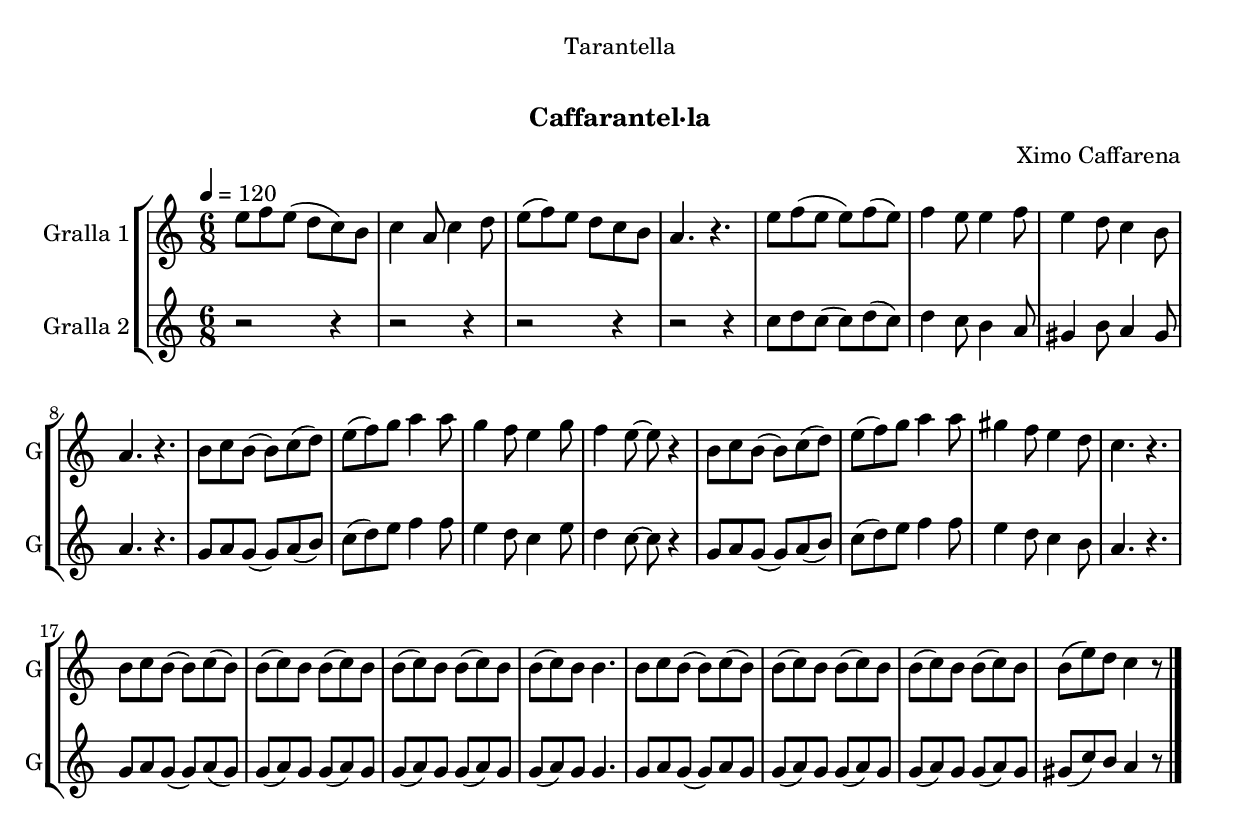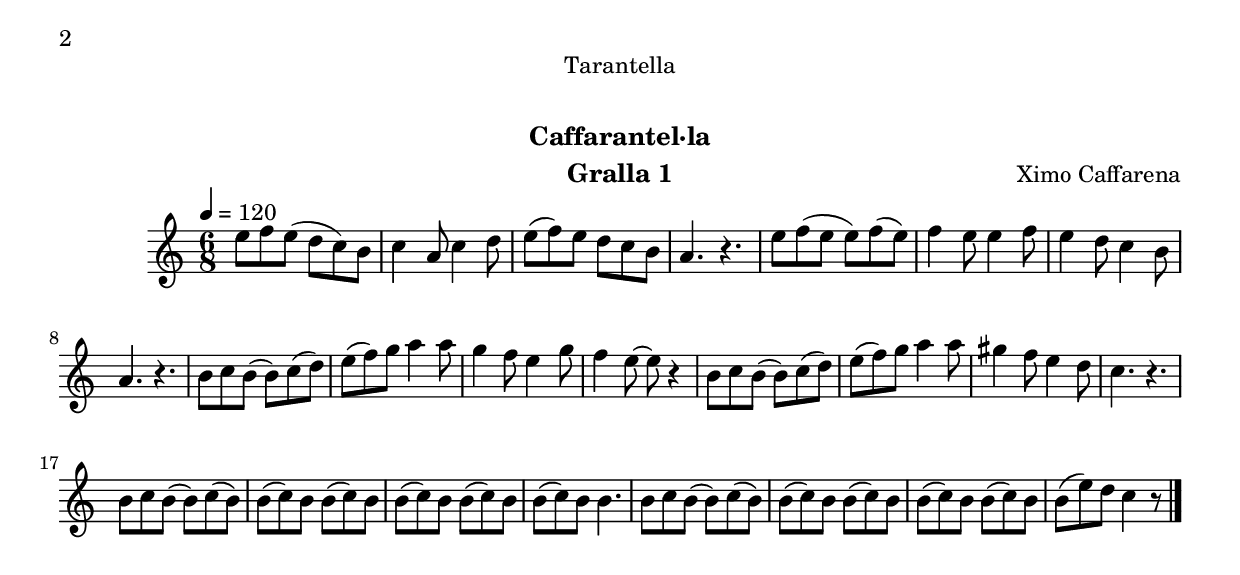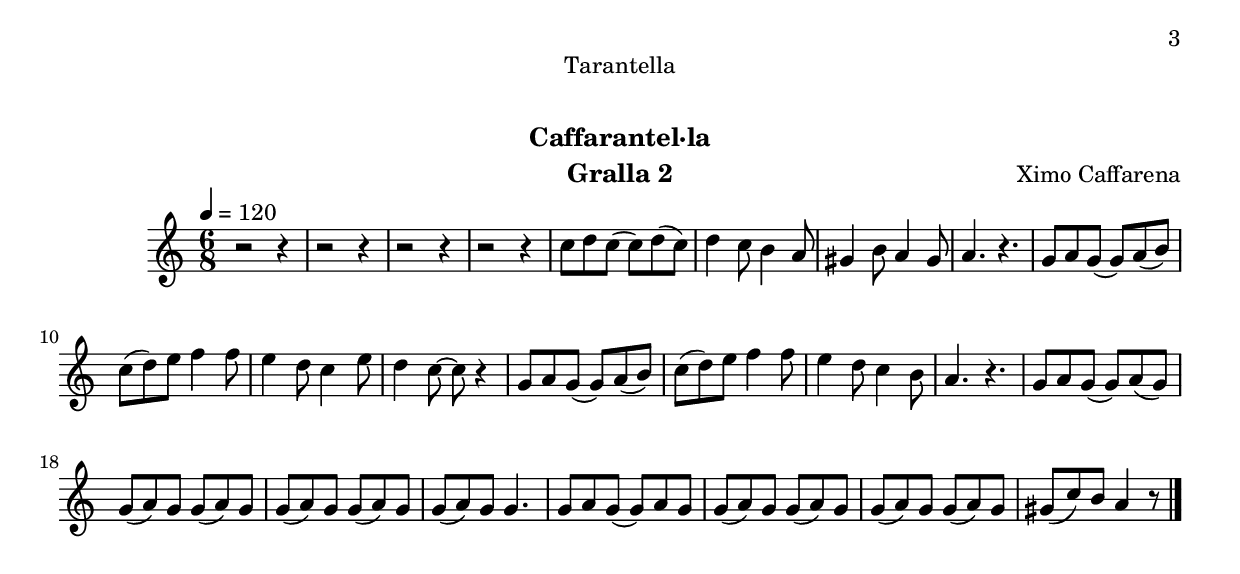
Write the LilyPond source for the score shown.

\version "2.16.0"

\header {
  dedication="Tarantella"
  title="    "
  subtitle="Caffarantel·la"
  subsubtitle=""
  poet=""
  meter=""
  piece=""
  composer="Ximo Caffarena"
  arranger=""
  opus=""
  instrument=""
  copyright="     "
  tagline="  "
}

liniaroAa =
\relative e''
{
  \tempo 4=120
  \clef treble
  \key c \major
  \time 6/8
  e8 f e ( d c ) b  |
  c4 a8 c4 d8  |
  e8 ( f ) e d c b  |
  a4. r  |
  %05
  e'8 f ( e e ) f ( e )  |
  f4 e8 e4 f8  |
  e4 d8 c4 b8  |
  a4. r  |
  b8 c b ( b ) c ( d )  |
  %10
  e8 ( f ) g a4 a8  |
  g4 f8 e4 g8  |
  f4 e8 ~ e r4  |
  b8 c b ( b ) c ( d )  |
  e8 ( f ) g a4 a8  |
  %15
  gis4 f8 e4 d8  |
  c4. r  |
  b8 c b ( b ) c ( b )  |
  b8 ( c ) b b ( c ) b  |
  b8 ( c ) b b ( c ) b  |
  %20
  b8 ( c ) b b4.  |
  b8 c b ( b ) c ( b )  |
  b8 ( c ) b b ( c ) b  |
  b8 ( c ) b b ( c ) b  |
  b8 ( e ) d c4 r8  \bar "|."
}

liniaroAb =
\relative c''
{
  \tempo 4=120
  \clef treble
  \key c \major
  \time 6/8
  r2 r4  |
  r2 r4  |
  r2 r4  |
  r2 r4  |
  %05
  c8 d c ( c ) d ( c )  |
  d4 c8 b4 a8  |
  gis4 b8 a4 gis8  |
  a4. r  |
  g8 a g ( g ) a ( b )  |
  %10
  c8 ( d ) e f4 f8  |
  e4 d8 c4 e8  |
  d4 c8 ~ c r4  |
  g8 a g ( g ) a ( b )  |
  c8 ( d ) e f4 f8  |
  %15
  e4 d8 c4 b8  |
  a4. r  |
  g8 a g ( g ) a ( g )  |
  g8 ( a ) g g ( a ) g  |
  g8 ( a ) g g ( a ) g  |
  %20
  g8 ( a ) g g4.  |
  g8 a g ( g ) a g   |
  g8 ( a ) g g ( a ) g  |
  g8 ( a ) g g ( a ) g  |
  gis8 ( c ) b a4 r8  \bar "|."
}

\bookpart {
  \score {
    \new StaffGroup {
      \override Score.RehearsalMark #'self-alignment-X = #LEFT
      <<
        \new Staff \with {instrumentName = #"Gralla 1" shortInstrumentName = #"G"} \liniaroAa
        \new Staff \with {instrumentName = #"Gralla 2" shortInstrumentName = #"G"} \liniaroAb
      >>
    }
    \layout {}
  }\score { \unfoldRepeats
    \new StaffGroup {
      \override Score.RehearsalMark #'self-alignment-X = #LEFT
      <<
        \new Staff \with {instrumentName = #"Gralla 1" shortInstrumentName = #"G"} \liniaroAa
        \new Staff \with {instrumentName = #"Gralla 2" shortInstrumentName = #"G"} \liniaroAb
      >>
    }
    \midi {}
  }
}

\bookpart {
  \header {instrument="Gralla 1"}
  \score {
    \new StaffGroup {
      \override Score.RehearsalMark #'self-alignment-X = #LEFT
      <<
        \new Staff \liniaroAa
      >>
    }
    \layout {}
  }\score { \unfoldRepeats
    \new StaffGroup {
      \override Score.RehearsalMark #'self-alignment-X = #LEFT
      <<
        \new Staff \liniaroAa
      >>
    }
    \midi {}
  }
}

\bookpart {
  \header {instrument="Gralla 2"}
  \score {
    \new StaffGroup {
      \override Score.RehearsalMark #'self-alignment-X = #LEFT
      <<
        \new Staff \liniaroAb
      >>
    }
    \layout {}
  }\score { \unfoldRepeats
    \new StaffGroup {
      \override Score.RehearsalMark #'self-alignment-X = #LEFT
      <<
        \new Staff \liniaroAb
      >>
    }
    \midi {}
  }
}

